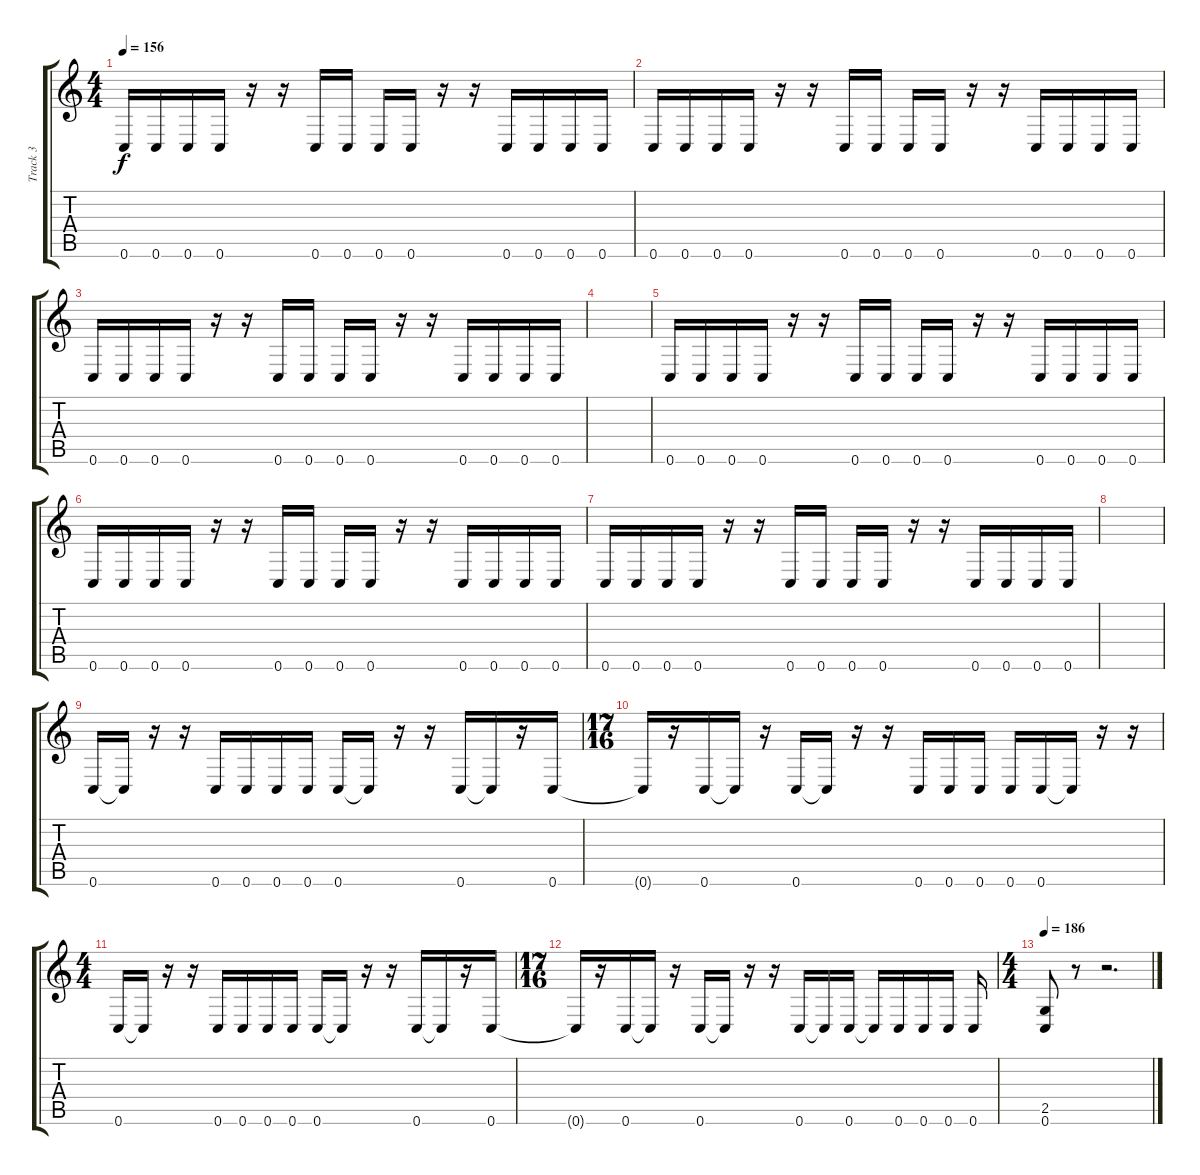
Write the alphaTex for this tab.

\track ("Track 3" "Track 3") {instrument distortionguitar bank 255}
\staff {score tabs}
\tuning (C4 G3 Eb3 Bb2 F2 C2) {hide}
\ts (4 4)
\tempo 156
\clef g2
\ks c
0.6.16{dy f} 0.6.16 0.6.16 0.6.16 r.16 r.16 0.6.16 0.6.16 0.6.16 0.6.16 r.16 r.16 0.6.16 0.6.16 0.6.16 0.6.16 |
0.6.16 0.6.16 0.6.16 0.6.16 r.16 r.16 0.6.16 0.6.16 0.6.16 0.6.16 r.16 r.16 0.6.16 0.6.16 0.6.16 0.6.16 |
0.6.16 0.6.16 0.6.16 0.6.16 r.16 r.16 0.6.16 0.6.16 0.6.16 0.6.16 r.16 r.16 0.6.16 0.6.16 0.6.16 0.6.16 |
|
0.6.16 0.6.16 0.6.16 0.6.16 r.16 r.16 0.6.16 0.6.16 0.6.16 0.6.16 r.16 r.16 0.6.16 0.6.16 0.6.16 0.6.16 |
0.6.16 0.6.16 0.6.16 0.6.16 r.16 r.16 0.6.16 0.6.16 0.6.16 0.6.16 r.16 r.16 0.6.16 0.6.16 0.6.16 0.6.16 |
0.6.16 0.6.16 0.6.16 0.6.16 r.16 r.16 0.6.16 0.6.16 0.6.16 0.6.16 r.16 r.16 0.6.16 0.6.16 0.6.16 0.6.16 |
|
0.6.16 0.6{t}.16 r.16 r.16 0.6.16 0.6.16 0.6.16 0.6.16 0.6.16 0.6{t}.16 r.16 r.16 0.6.16 0.6{t}.16 r.16 0.6.16 |
\ts (17 16)
0.6{t}.16 r.16 0.6.16 0.6{t}.16 r.16 0.6.16 0.6{t}.16 r.16 r.16 0.6.16 0.6.16 0.6.16 0.6.16 0.6.16 0.6{t}.16 r.16 r.16 |
\ts (4 4)
0.6.16 0.6{t}.16 r.16 r.16 0.6.16 0.6.16 0.6.16 0.6.16 0.6.16 0.6{t}.16 r.16 r.16 0.6.16 0.6{t}.16 r.16 0.6.16 |
\ts (17 16)
0.6{t}.16 r.16 0.6.16 0.6{t}.16 r.16 0.6.16 0.6{t}.16 r.16 r.16 0.6.16 0.6{t}.16 0.6.16 0.6{t}.16 0.6.16 0.6.16 0.6.16 0.6.16 |
\ts (4 4)
\tempo 186
(2.5 0.6).8 r.8 r.2{d}
